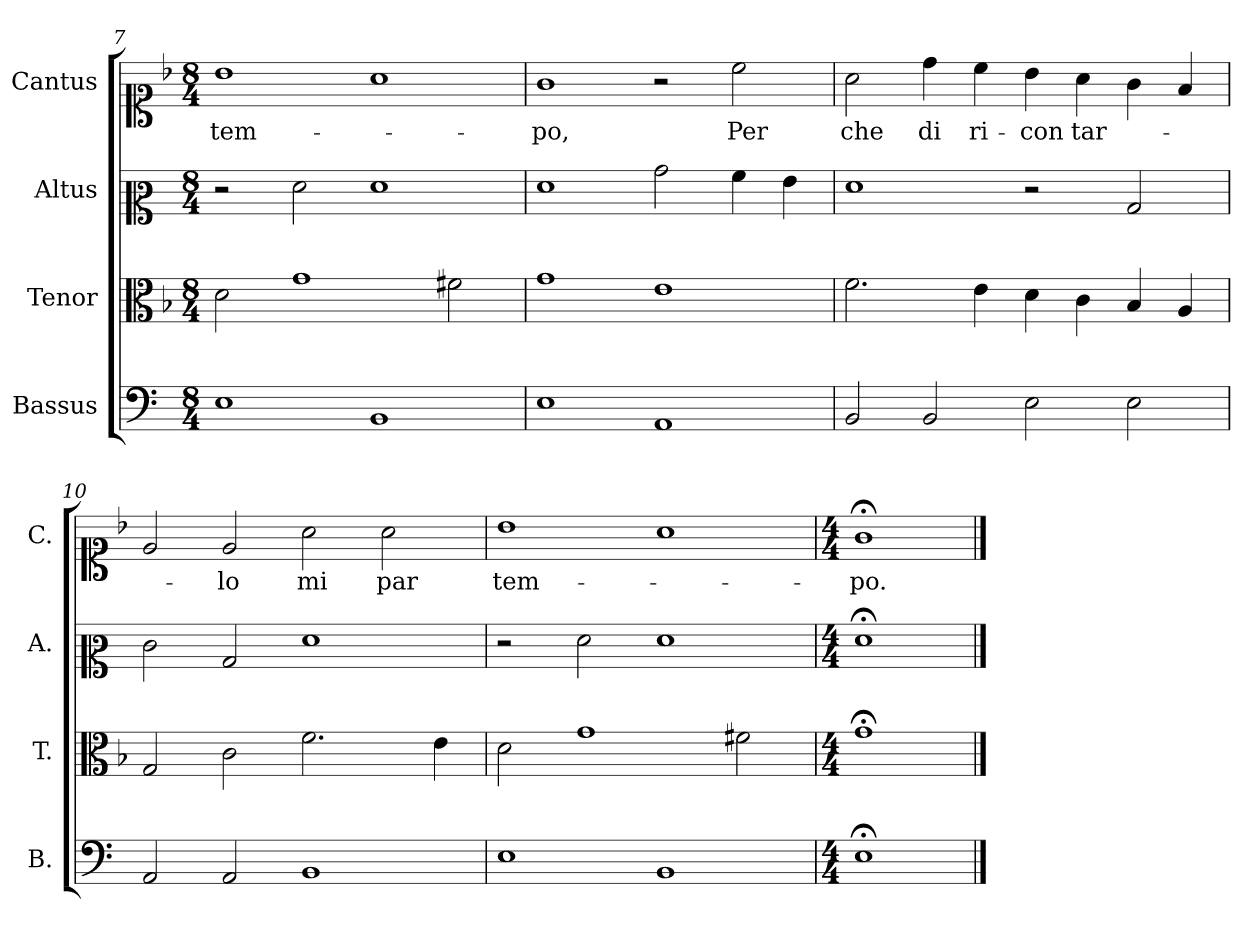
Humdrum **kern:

**kern	**kern	**kern	**kern	**text
*part4	*part3	*part2	*part1	*part1
*staff4	*staff3	*staff2	*staff1	*staff1
*I"Bassus	*I"Tenor	*I"Altus	*I"Cantus	*
*I'B.	*I'T.	*I'A.	*I'C.	*
*clefF4	*clefC3	*clefC2	*clefC1	*
*k[]	*k[b-]	*k[]	*k[b-]	*
*M8/4	*M8/4	*M8/4	*M8/4	*
=7	=7	=7	=7	=7
!	!	!	!	!LO:LY:b
1E	2d\	2r	1b-	tem-
.	1g	2f\	.	.
1BB	.	1f	1a	.
.	2f#X\	.	.	.
=8	=8	=8	=8	=8
!	!	!	!	!LO:LY:b
1E	1g	1f	1g	-po,
1AA	1e	2b\	2r	.
!	!	!	!	!LO:LY:b
.	.	4a\	2cc\	Per
.	.	4g\	.	.
=9	=9	=9	=9	=9
!	!	!	!	!LO:LY:b
2BB/	2.f\	1f	2a\	che
!	!	!	!	!LO:LY:b
2BB/	.	.	4dd\	di
!	!	!	!	!LO:LY:b
.	4e\	.	4cc\	ri-
!	!	!	!	!LO:LY:b
2E\	4d\	2r	4b-\	-con
!	!	!	!	!LO:LY:b
.	4c\	.	4a\	tar-
2E\	4B-/	2B/	4g\	.
.	4A/	.	4f/	.
!!LO:LB:g=z
=10	=10	=10	=10	=10
2AA/	2G/	2e\	2e/	.
!	!	!	!	!LO:LY:b
2AA/	2c\	2B/	2e/	-lo
!	!	!	!	!LO:LY:b
1BB	2.f\	1f	2a\	mi
!	!	!	!	!LO:LY:b
.	.	.	2a\	par
.	4e\	.	.	.
=11	=11	=11	=11	=11
!	!	!	!	!LO:LY:b
1E	2d\	2r	1b-	tem-
.	1g	2f\	.	.
1BB	.	1f	1a	.
.	2f#X\	.	.	.
=12	=12	=12	=12	=12
*M4/4	*M4/4	*M4/4	*M4/4	*
!	!	!	!	!LO:LY:b
1E;<	1g;<	1f;<	1g;<	-po.
==	==	==	==	==
*-	*-	*-	*-	*-
